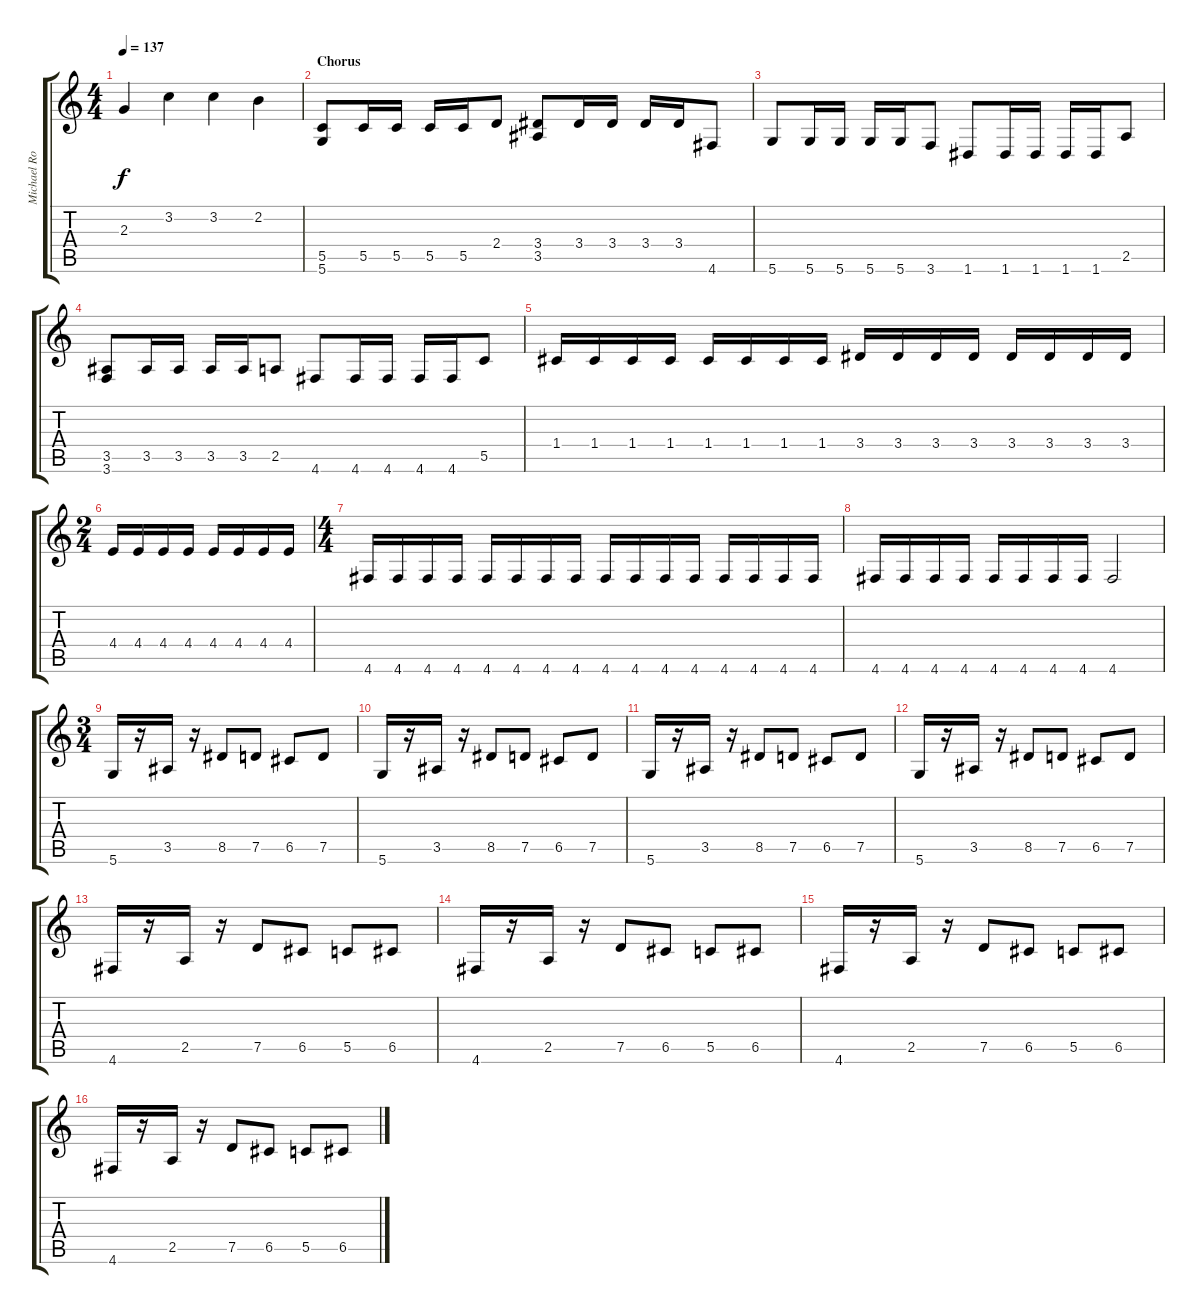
\track ("Michael Romeo Lead" "Michael Ro") {instrument distortionguitar}
\staff {score tabs}
\tuning (D4 A3 F3 C3 G2 D2) {hide}
\ts (4 4)
\tempo 137
\clef g2
\ks c
2.3.4{dy f} 3.2.4 3.2.4 2.2.4 |
\section ("" "Chorus")
(5.5 5.6).8 5.5.16 5.5.16 5.5.16 5.5.16 2.4.8 (3.4 3.5).8 3.4.16 3.4.16 3.4.16 3.4.16 4.6.8 |
5.6.8 5.6.16 5.6.16 5.6.16 5.6.16 3.6.8 1.6.8 1.6.16 1.6.16 1.6.16 1.6.16 2.5.8 |
(3.5 3.6).8 3.5.16 3.5.16 3.5.16 3.5.16 2.5.8 4.6.8 4.6.16 4.6.16 4.6.16 4.6.16 5.5.8 |
1.4.16 1.4.16 1.4.16 1.4.16 1.4.16 1.4.16 1.4.16 1.4.16 3.4.16 3.4.16 3.4.16 3.4.16 3.4.16 3.4.16 3.4.16 3.4.16 |
\ts (2 4)
4.4.16 4.4.16 4.4.16 4.4.16 4.4.16 4.4.16 4.4.16 4.4.16 |
\ts (4 4)
4.6.16 4.6.16 4.6.16 4.6.16 4.6.16 4.6.16 4.6.16 4.6.16 4.6.16 4.6.16 4.6.16 4.6.16 4.6.16 4.6.16 4.6.16 4.6.16 |
4.6.16 4.6.16 4.6.16 4.6.16 4.6.16 4.6.16 4.6.16 4.6.16 4.6.2 |
\ts (3 4)
5.6.16 r.16 3.5.16 r.16 8.5.8 7.5.8 6.5.8 7.5.8 |
5.6.16 r.16 3.5.16 r.16 8.5.8 7.5.8 6.5.8 7.5.8 |
5.6.16 r.16 3.5.16 r.16 8.5.8 7.5.8 6.5.8 7.5.8 |
5.6.16 r.16 3.5.16 r.16 8.5.8 7.5.8 6.5.8 7.5.8 |
4.6.16 r.16 2.5.16 r.16 7.5.8 6.5.8 5.5.8 6.5.8 |
4.6.16 r.16 2.5.16 r.16 7.5.8 6.5.8 5.5.8 6.5.8 |
4.6.16 r.16 2.5.16 r.16 7.5.8 6.5.8 5.5.8 6.5.8 |
4.6.16 r.16 2.5.16 r.16 7.5.8 6.5.8 5.5.8 6.5.8
